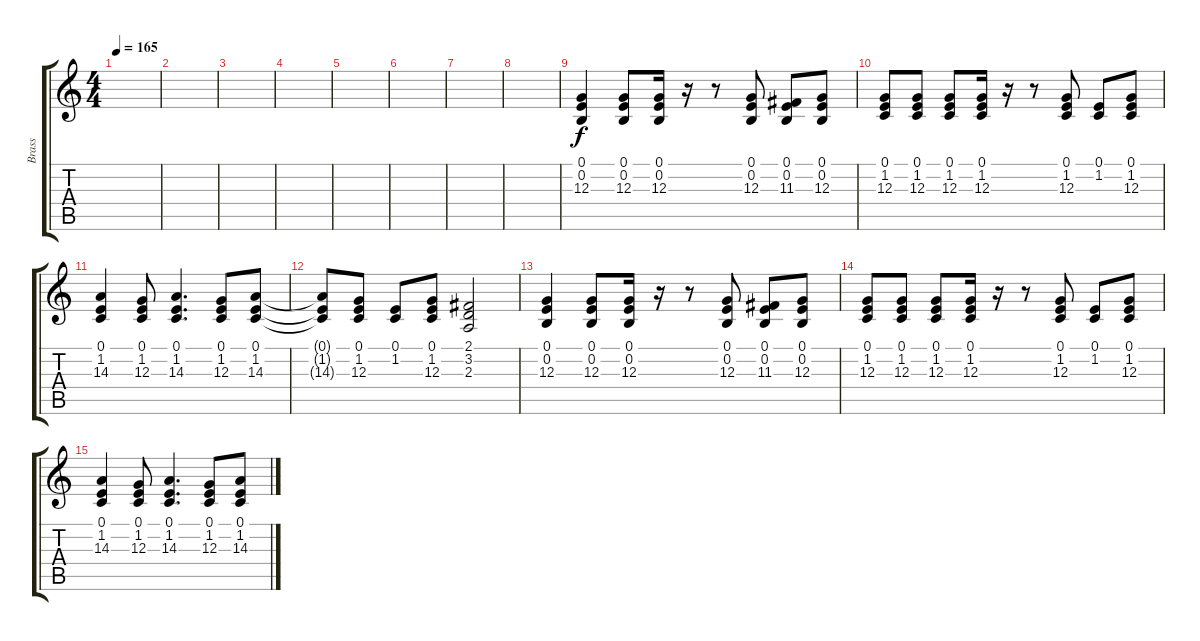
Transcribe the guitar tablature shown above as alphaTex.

\track ("Brass" "Brass") {instrument trombone}
\staff {score tabs}
\tuning (E4 B3 G3 D3 A2 E2) {hide}
\ts (4 4)
\tempo 165
\clef g2
\ks c
|
|
|
|
|
|
|
|
(0.1 0.2 12.3).4 (0.1 0.2 12.3).8 (0.1 0.2 12.3).16 r.16 r.8 (0.1 0.2 12.3).8 (0.1 0.2 11.3).8 (0.1 0.2 12.3).8 |
(0.1 1.2 12.3).8 (0.1 1.2 12.3).8 (0.1 1.2 12.3).8 (0.1 1.2 12.3).16 r.16 r.8 (0.1 1.2 12.3).8 (0.1 1.2).8 (0.1 1.2 12.3).8 |
(0.1 1.2 14.3).4 (0.1 1.2 12.3).8 (0.1 1.2 14.3).4{d} (0.1 1.2 12.3).8 (0.1 1.2 14.3).8 |
(0.1{t} 1.2{t} 14.3{t}).8 (0.1 1.2 12.3).8 (0.1 1.2).8 (0.1 1.2 12.3).8 (2.1 3.2 2.3).2 |
(0.1 0.2 12.3).4 (0.1 0.2 12.3).8 (0.1 0.2 12.3).16 r.16 r.8 (0.1 0.2 12.3).8 (0.1 0.2 11.3).8 (0.1 0.2 12.3).8 |
(0.1 1.2 12.3).8 (0.1 1.2 12.3).8 (0.1 1.2 12.3).8 (0.1 1.2 12.3).16 r.16 r.8 (0.1 1.2 12.3).8 (0.1 1.2).8 (0.1 1.2 12.3).8 |
(0.1 1.2 14.3).4 (0.1 1.2 12.3).8 (0.1 1.2 14.3).4{d} (0.1 1.2 12.3).8 (0.1 1.2 14.3).8
